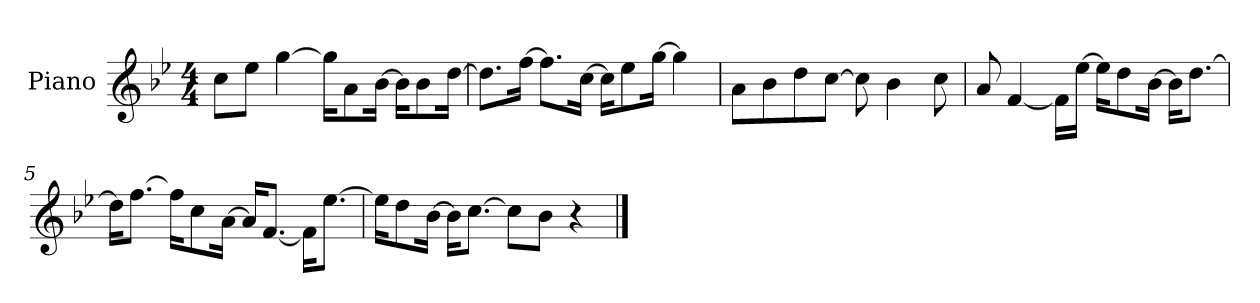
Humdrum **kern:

**kern
*part1
*staff1
*I"Piano
*I'P-no
*clefG2
*k[b-e-]
*M4/4
*MM90
=1
8cc\L
8ee-\J
[4gg\
16gg\KL]
8a\
[16b-\Jk
16b-\KL]
8b-\
[16dd\Jk
=2
8.dd\L]
[16ff\Jk
8.ff\L]
[16cc\Jk
16cc\KL]
8ee-\
[16gg\Jk
4gg\]
=3
8a\L
8b-\
8dd\
[8cc\J
8cc\]
4b-\
8cc\
=4
8a/
[4f/
16f\LL]
[16ee-\JJ
16ee-\KL]
8dd\
[16b-\Jk
16b-\KL]
[8.dd\J
!!LO:LB:g=z
=5
16dd\KL]
[8.ff\J
16ff\KL]
8cc\
[16a\Jk
16a/KL]
[8.f/J
16f\KL]
[8.ee-\J
=6
16ee-\KL]
8dd\
[16b-\Jk
16b-\KL]
[8.cc\J
8cc\L]
8b-\J
4r
==
*-
